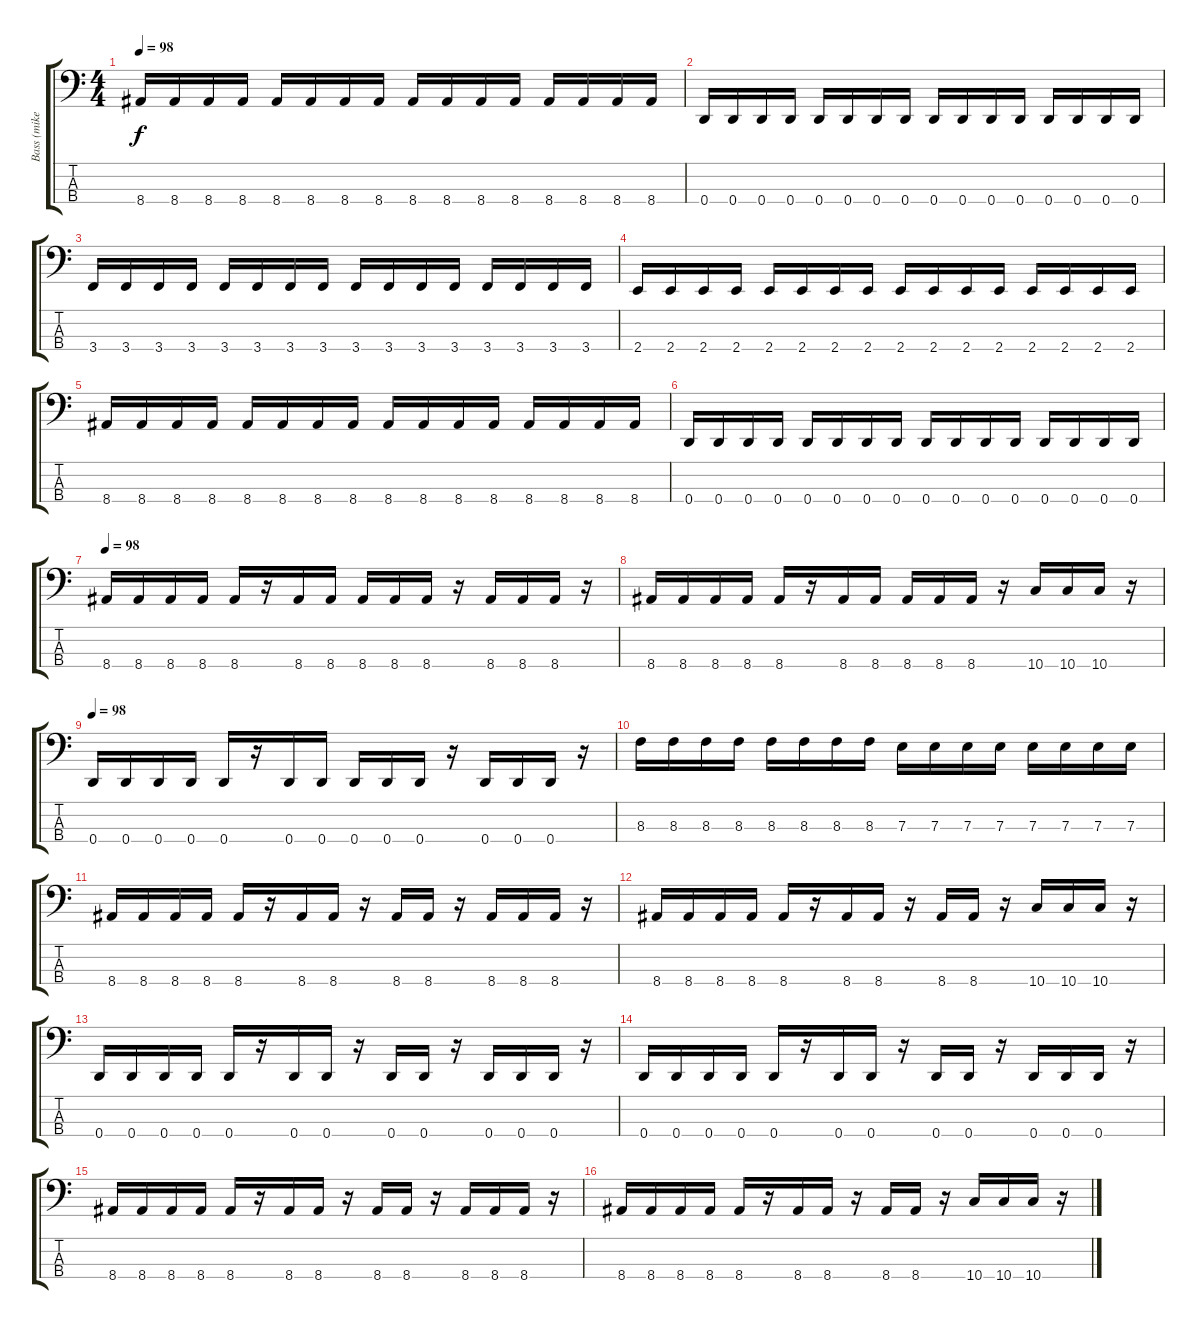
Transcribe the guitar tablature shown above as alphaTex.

\track ("Bass (mike)" "Bass (mike") {instrument electricbassfinger}
\staff {score tabs}
\tuning (G2 D2 A1 D1) {hide}
\ts (4 4)
\tempo 98
\clef f4
\ks c
8.4.16{dy f} 8.4.16 8.4.16 8.4.16 8.4.16 8.4.16 8.4.16 8.4.16 8.4.16 8.4.16 8.4.16 8.4.16 8.4.16 8.4.16 8.4.16 8.4.16 |
0.4.16 0.4.16 0.4.16 0.4.16 0.4.16 0.4.16 0.4.16 0.4.16 0.4.16 0.4.16 0.4.16 0.4.16 0.4.16 0.4.16 0.4.16 0.4.16 |
3.4.16 3.4.16 3.4.16 3.4.16 3.4.16 3.4.16 3.4.16 3.4.16 3.4.16 3.4.16 3.4.16 3.4.16 3.4.16 3.4.16 3.4.16 3.4.16 |
2.4.16 2.4.16 2.4.16 2.4.16 2.4.16 2.4.16 2.4.16 2.4.16 2.4.16 2.4.16 2.4.16 2.4.16 2.4.16 2.4.16 2.4.16 2.4.16 |
8.4.16 8.4.16 8.4.16 8.4.16 8.4.16 8.4.16 8.4.16 8.4.16 8.4.16 8.4.16 8.4.16 8.4.16 8.4.16 8.4.16 8.4.16 8.4.16 |
0.4.16 0.4.16 0.4.16 0.4.16 0.4.16 0.4.16 0.4.16 0.4.16 0.4.16 0.4.16 0.4.16 0.4.16 0.4.16 0.4.16 0.4.16 0.4.16 |
\tempo 98
8.4.16 8.4.16 8.4.16 8.4.16 8.4.16 r.16 8.4.16 8.4.16 8.4.16 8.4.16 8.4.16 r.16 8.4.16 8.4.16 8.4.16 r.16 |
8.4.16 8.4.16 8.4.16 8.4.16 8.4.16 r.16 8.4.16 8.4.16 8.4.16 8.4.16 8.4.16 r.16 10.4.16 10.4.16 10.4.16 r.16 |
\tempo 98
0.4.16 0.4.16 0.4.16 0.4.16 0.4.16 r.16 0.4.16 0.4.16 0.4.16 0.4.16 0.4.16 r.16 0.4.16 0.4.16 0.4.16 r.16 |
8.3.16 8.3.16 8.3.16 8.3.16 8.3.16 8.3.16 8.3.16 8.3.16 7.3.16 7.3.16 7.3.16 7.3.16 7.3.16 7.3.16 7.3.16 7.3.16 |
8.4.16 8.4.16 8.4.16 8.4.16 8.4.16 r.16 8.4.16 8.4.16 r.16 8.4.16 8.4.16 r.16 8.4.16 8.4.16 8.4.16 r.16 |
8.4.16 8.4.16 8.4.16 8.4.16 8.4.16 r.16 8.4.16 8.4.16 r.16 8.4.16 8.4.16 r.16 10.4.16 10.4.16 10.4.16 r.16 |
0.4.16 0.4.16 0.4.16 0.4.16 0.4.16 r.16 0.4.16 0.4.16 r.16 0.4.16 0.4.16 r.16 0.4.16 0.4.16 0.4.16 r.16 |
0.4.16 0.4.16 0.4.16 0.4.16 0.4.16 r.16 0.4.16 0.4.16 r.16 0.4.16 0.4.16 r.16 0.4.16 0.4.16 0.4.16 r.16 |
8.4.16 8.4.16 8.4.16 8.4.16 8.4.16 r.16 8.4.16 8.4.16 r.16 8.4.16 8.4.16 r.16 8.4.16 8.4.16 8.4.16 r.16 |
8.4.16 8.4.16 8.4.16 8.4.16 8.4.16 r.16 8.4.16 8.4.16 r.16 8.4.16 8.4.16 r.16 10.4.16 10.4.16 10.4.16 r.16
